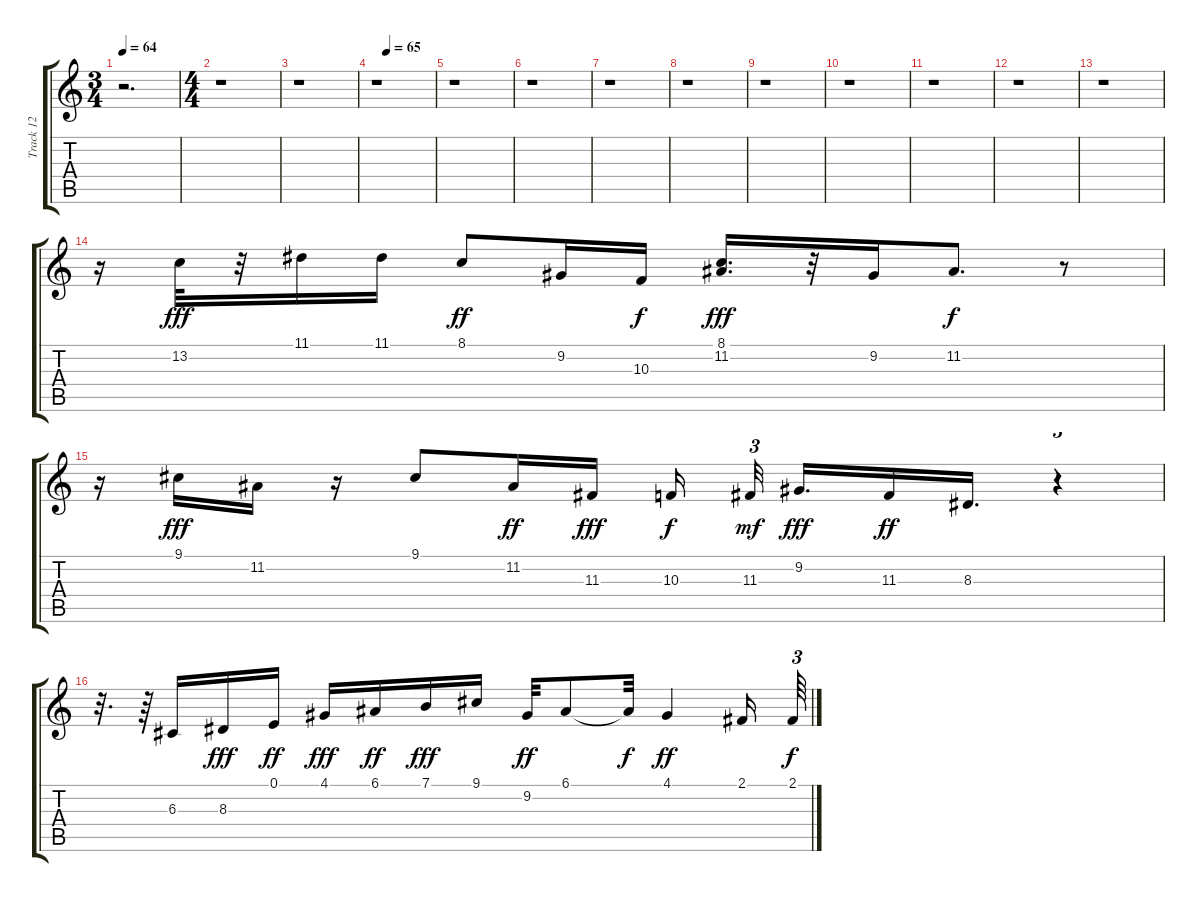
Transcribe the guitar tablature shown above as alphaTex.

\track ("Track 12" "Track 12") {instrument altosax}
\staff {score tabs}
\tuning (E4 B3 G3 D3 A2 E2) {hide}
\ts (3 4)
\tempo 64
\clef g2
\ks c
r.2{d dy fff} |
\ts (4 4)
r.1 |
r.1 |
\tempo (65 0.1875)
r.1 |
r.1 |
r.1 |
r.1 |
r.1 |
r.1 |
r.1 |
r.1 |
r.1 |
r.1 |
r.16 13.2.32 r.32 11.1.16 11.1.16 8.1.8{dy ff} 9.2.16 10.3.16{dy f} (8.1 11.2).16{d dy fff} r.32 9.2.16 11.2.8{d dy f} r.8 |
r.16 9.1.16{dy fff} 11.2.16 r.16 9.1.8 11.2.16{dy ff} 11.3.16{dy fff} 10.3.16{dy f} 11.3.32{tu (3 2) dy mf} 9.2.16{d dy fff} 11.3.16{dy ff} 8.3.16{d} r.4{tu (3 2)} |
r.32{d} r.64 6.3.16 8.3.16{dy fff} 0.1.16{dy ff} 4.1.16{dy fff} 6.1.16{dy ff} 7.1.16{dy fff} 9.1.16 9.2.32{dy ff} 6.1.8 6.1{t}.32{dy f} 4.1.4{dy ff} 2.1.16 2.1.64{tu (3 2) dy f}
